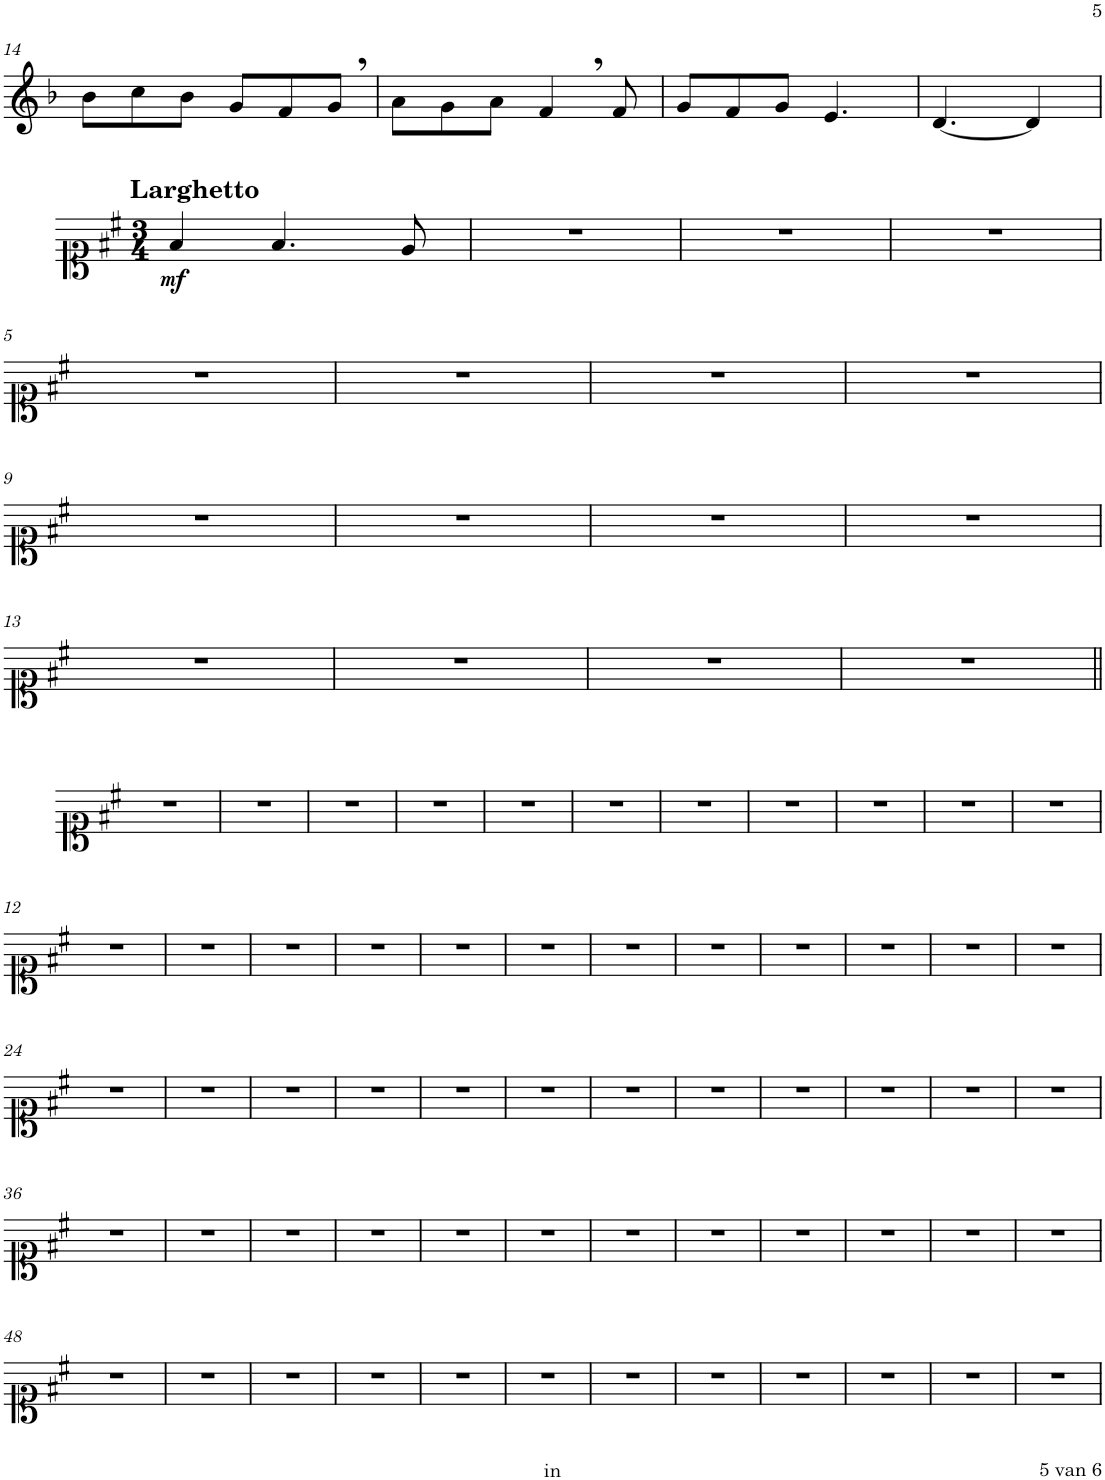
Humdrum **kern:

**kern	**dynam
*part1	*part1
*staff1	*staff1
*I"Baritone	*
*I'Bar.	*
!!LO:PB:g=z
*clefG2	*
*k[b-]	*
*M6/8	*
=14	=14
8b-\L	.
8cc\	.
8b-\J	.
8g/L	.
8f/	.
8g,/J	.
=15	=15
8a\L	.
8g\	.
8a\J	.
4f,/	.
8f/	.
=16	=16
8g/L	.
8f/	.
8g/J	.
4.e/	.
=17	=17
[4.d/	.
4d/]	.
!!LO:LB:g=z
=1	=1
*clefC1	*
*k[f#c#]	*
*M3/4	*
!LO:TX:a:B:t=Larghetto	!
!	!LO:DY:b
4f#/	mf
4.f#/	.
8e/	.
=2	=2
2.r	.
=3	=3
2.r	.
=4	=4
2.r	.
!!LO:LB:g=z
=5	=5
2.r	.
=6	=6
2.r	.
=7	=7
2.r	.
=8	=8
2.r	.
!!LO:LB:g=z
=9	=9
2.r	.
=10	=10
2.r	.
=11	=11
2.r	.
=12	=12
2.r	.
!!LO:LB:g=z
=13	=13
2.r	.
=14	=14
2.r	.
=15	=15
2.r	.
=16	=16
2.r	.
!!LO:LB:g=z
=1||	=1||
2.r	.
=2	=2
2.r	.
=3	=3
2.r	.
=4	=4
2.r	.
=5	=5
2.r	.
=6	=6
2.r	.
=7	=7
2.r	.
=8	=8
2.r	.
=9	=9
2.r	.
=10	=10
2.r	.
=11	=11
2.r	.
!!LO:LB:g=z
=12	=12
2.r	.
=13	=13
2.r	.
=14	=14
2.r	.
=15	=15
2.r	.
=16	=16
2.r	.
=17	=17
2.r	.
=18	=18
2.r	.
=19	=19
2.r	.
=20	=20
2.r	.
=21	=21
2.r	.
=22	=22
2.r	.
=23	=23
2.r	.
!!LO:LB:g=z
=24	=24
2.r	.
=25	=25
2.r	.
=26	=26
2.r	.
=27	=27
2.r	.
=28	=28
2.r	.
=29	=29
2.r	.
=30	=30
2.r	.
=31	=31
2.r	.
=32	=32
2.r	.
=33	=33
2.r	.
=34	=34
2.r	.
=35	=35
2.r	.
!!LO:LB:g=z
=36	=36
2.r	.
=37	=37
2.r	.
=38	=38
2.r	.
=39	=39
2.r	.
=40	=40
2.r	.
=41	=41
2.r	.
=42	=42
2.r	.
=43	=43
2.r	.
=44	=44
2.r	.
=45	=45
2.r	.
=46	=46
2.r	.
=47	=47
2.r	.
!!LO:LB:g=z
=48	=48
2.r	.
=49	=49
2.r	.
=50	=50
2.r	.
=51	=51
2.r	.
=52	=52
2.r	.
=53	=53
2.r	.
=54	=54
2.r	.
=55	=55
2.r	.
=56	=56
2.r	.
=57	=57
2.r	.
=58	=58
2.r	.
=59	=59
2.r	.
=	=
*-	*-
